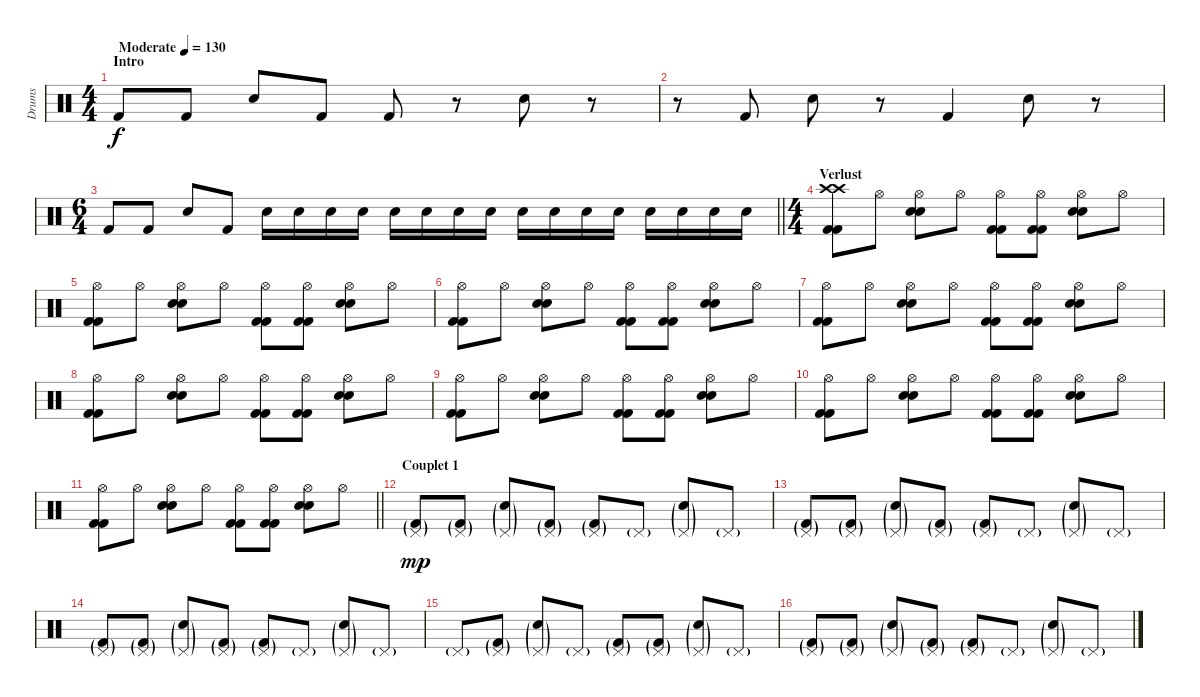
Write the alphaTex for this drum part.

\track ("Drums" "Drums") {instrument percussion}
\staff {score}
\articulation defaults
\ts (4 4)
\section ("" "Intro")
\tempo (130 "Moderate")
\clef neutral
\ks c "Kick (hit) 2".8{dy f} "Kick (hit) 2".8 "Snare (hit) 2".8 "Kick (hit) 2".8 "Kick (hit) 2".8
r.8 "Snare (hit) 2".8 r.8 |
r.8 "Kick (hit) 2".8 "Snare (hit) 2".8 r.8 "Kick (hit) 2".4 "Snare (hit) 2".8 r.8 |
\ts (6 4)
\barLineRight lightlight "Kick (hit) 2".8 "Kick (hit) 2".8 "Snare (hit) 2".8 "Kick (hit) 2".8 "Electric Snare (hit)".16{volume 16} "Electric Snare (hit)".16 "Electric Snare (hit)".16 "Electric Snare (hit)".16 "Electric Snare (hit)".16 "Electric Snare (hit)".16 "Electric Snare (hit)".16 "Electric Snare (hit)".16 "Electric Snare (hit)".16 "Electric Snare (hit)".16 "Electric Snare (hit)".16 "Electric Snare (hit)".16 "Electric Snare (hit)".16 "Electric Snare (hit)".16 "Electric Snare (hit)".16 "Electric Snare (hit)".16
|
\ts (4 4)
\section ("" "Verlust")
("Crash high (hit)" "Kick (hit) 2" "Kick (hit) 2" "Crash high (hit)").8 "Hi-Hat (open)".8 ("Electric Snare (hit)" "Hi-Hat (open)" "Electric Snare (hit)").8 "Hi-Hat (open)".8 ("Hi-Hat (open)" "Kick (hit) 2" "Kick (hit) 2").8 ("Hi-Hat (open)" "Kick (hit) 2" "Kick (hit) 2").8 ("Hi-Hat (open)" "Electric Snare (hit)" "Electric Snare (hit)").8 "Hi-Hat (open)".8 |
("Hi-Hat (open)" "Kick (hit) 2" "Kick (hit) 2").8 "Hi-Hat (open)".8 ("Electric Snare (hit)" "Hi-Hat (open)" "Electric Snare (hit)").8 "Hi-Hat (open)".8 ("Hi-Hat (open)" "Kick (hit) 2" "Kick (hit) 2").8 ("Hi-Hat (open)" "Kick (hit) 2" "Kick (hit) 2").8 ("Hi-Hat (open)" "Electric Snare (hit)" "Electric Snare (hit)").8 "Hi-Hat (open)".8 |
("Hi-Hat (open)" "Kick (hit) 2" "Kick (hit) 2").8 "Hi-Hat (open)".8 ("Electric Snare (hit)" "Hi-Hat (open)" "Electric Snare (hit)").8 "Hi-Hat (open)".8 ("Hi-Hat (open)" "Kick (hit) 2" "Kick (hit) 2").8 ("Hi-Hat (open)" "Kick (hit) 2" "Kick (hit) 2").8 ("Hi-Hat (open)" "Electric Snare (hit)" "Electric Snare (hit)").8 "Hi-Hat (open)".8 |
("Hi-Hat (open)" "Kick (hit) 2" "Kick (hit) 2").8 "Hi-Hat (open)".8 ("Electric Snare (hit)" "Hi-Hat (open)" "Electric Snare (hit)").8 "Hi-Hat (open)".8 ("Hi-Hat (open)" "Kick (hit) 2" "Kick (hit) 2").8 ("Hi-Hat (open)" "Kick (hit) 2" "Kick (hit) 2").8 ("Hi-Hat (open)" "Electric Snare (hit)" "Electric Snare (hit)").8 "Hi-Hat (open)".8 |
("Hi-Hat (open)" "Kick (hit) 2" "Kick (hit) 2").8 "Hi-Hat (open)".8 ("Electric Snare (hit)" "Hi-Hat (open)" "Electric Snare (hit)").8 "Hi-Hat (open)".8 ("Hi-Hat (open)" "Kick (hit) 2" "Kick (hit) 2").8 ("Hi-Hat (open)" "Kick (hit) 2" "Kick (hit) 2").8 ("Hi-Hat (open)" "Electric Snare (hit)" "Electric Snare (hit)").8 "Hi-Hat (open)".8 |
("Hi-Hat (open)" "Kick (hit) 2" "Kick (hit) 2").8 "Hi-Hat (open)".8 ("Electric Snare (hit)" "Hi-Hat (open)" "Electric Snare (hit)").8 "Hi-Hat (open)".8 ("Hi-Hat (open)" "Kick (hit) 2" "Kick (hit) 2").8 ("Hi-Hat (open)" "Kick (hit) 2" "Kick (hit) 2").8 ("Hi-Hat (open)" "Electric Snare (hit)" "Electric Snare (hit)").8 "Hi-Hat (open)".8 |
("Hi-Hat (open)" "Kick (hit) 2" "Kick (hit) 2").8 "Hi-Hat (open)".8 ("Electric Snare (hit)" "Hi-Hat (open)" "Electric Snare (hit)").8 "Hi-Hat (open)".8 ("Hi-Hat (open)" "Kick (hit) 2" "Kick (hit) 2").8 ("Hi-Hat (open)" "Kick (hit) 2" "Kick (hit) 2").8 ("Hi-Hat (open)" "Electric Snare (hit)" "Electric Snare (hit)").8 "Hi-Hat (open)".8 |
\barLineRight lightlight
("Hi-Hat (open)" "Kick (hit) 2" "Kick (hit) 2").8 "Hi-Hat (open)".8 ("Electric Snare (hit)" "Hi-Hat (open)" "Electric Snare (hit)").8 "Hi-Hat (open)".8 ("Hi-Hat (open)" "Kick (hit) 2" "Kick (hit) 2").8 ("Hi-Hat (open)" "Kick (hit) 2" "Kick (hit) 2").8 ("Hi-Hat (open)" "Electric Snare (hit)" "Electric Snare (hit)").8 "Hi-Hat (open)".8 |
\section ("" "Couplet 1")
("Kick (hit) 2"{g} "Pedal Hi-Hat (hit)"{g}).8{dy mp volume 14} ("Kick (hit) 2"{g} "Pedal Hi-Hat (hit)"{g}).8 ("Snare (hit) 2"{g} "Pedal Hi-Hat (hit)"{g}).8 ("Kick (hit) 2"{g} "Pedal Hi-Hat (hit)"{g}).8 ("Kick (hit) 2"{g} "Pedal Hi-Hat (hit)"{g}).8 "Pedal Hi-Hat (hit)"{g}.8 ("Snare (hit) 2"{g} "Pedal Hi-Hat (hit)"{g}).8 "Pedal Hi-Hat (hit)"{g}.8 |
("Kick (hit) 2"{g} "Pedal Hi-Hat (hit)"{g}).8 ("Kick (hit) 2"{g} "Pedal Hi-Hat (hit)"{g}).8 ("Snare (hit) 2"{g} "Pedal Hi-Hat (hit)"{g}).8 ("Kick (hit) 2"{g} "Pedal Hi-Hat (hit)"{g}).8 ("Kick (hit) 2"{g} "Pedal Hi-Hat (hit)"{g}).8 "Pedal Hi-Hat (hit)"{g}.8 ("Snare (hit) 2"{g} "Pedal Hi-Hat (hit)"{g}).8 "Pedal Hi-Hat (hit)"{g}.8 |
("Kick (hit) 2"{g} "Pedal Hi-Hat (hit)"{g}).8 ("Kick (hit) 2"{g} "Pedal Hi-Hat (hit)"{g}).8 ("Snare (hit) 2"{g} "Pedal Hi-Hat (hit)"{g}).8 ("Kick (hit) 2"{g} "Pedal Hi-Hat (hit)"{g}).8 ("Kick (hit) 2"{g} "Pedal Hi-Hat (hit)"{g}).8 "Pedal Hi-Hat (hit)"{g}.8 ("Snare (hit) 2"{g} "Pedal Hi-Hat (hit)"{g}).8 "Pedal Hi-Hat (hit)"{g}.8 |
"Pedal Hi-Hat (hit)"{g}.8 ("Kick (hit) 2"{g} "Pedal Hi-Hat (hit)"{g}).8 ("Snare (hit) 2"{g} "Pedal Hi-Hat (hit)"{g}).8 "Pedal Hi-Hat (hit)"{g}.8 ("Kick (hit) 2"{g} "Pedal Hi-Hat (hit)"{g}).8 ("Kick (hit) 2"{g} "Pedal Hi-Hat (hit)"{g}).8 ("Snare (hit) 2"{g} "Pedal Hi-Hat (hit)"{g}).8 "Pedal Hi-Hat (hit)"{g}.8 |
("Kick (hit) 2"{g} "Pedal Hi-Hat (hit)"{g}).8 ("Kick (hit) 2"{g} "Pedal Hi-Hat (hit)"{g}).8 ("Snare (hit) 2"{g} "Pedal Hi-Hat (hit)"{g}).8 ("Kick (hit) 2"{g} "Pedal Hi-Hat (hit)"{g}).8 ("Kick (hit) 2"{g} "Pedal Hi-Hat (hit)"{g}).8 "Pedal Hi-Hat (hit)"{g}.8 ("Snare (hit) 2"{g} "Pedal Hi-Hat (hit)"{g}).8 "Pedal Hi-Hat (hit)"{g}.8
